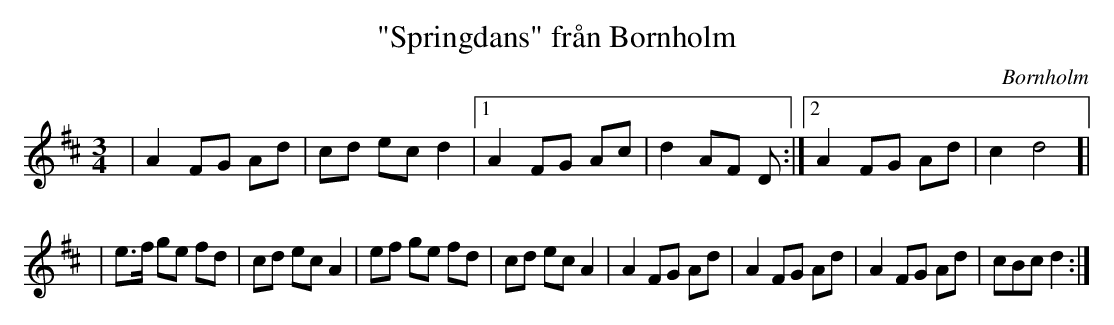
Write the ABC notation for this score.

X:1
T:"Springdans" från Bornholm
O:Bornholm
M:3/4
L:1/8
K:D-dur
| A2 FG Ad | cd ec d2 |1 A2 FG Ac | d2 AF D :|2 A2 FG Ad | c2 d4 ]|
| e>f ge fd | cd ec A2 |  ef ge fd | cd ec A2 |A2 FG Ad | A2 FG Ad |A2 FG Ad | 3cBc d2 :|
